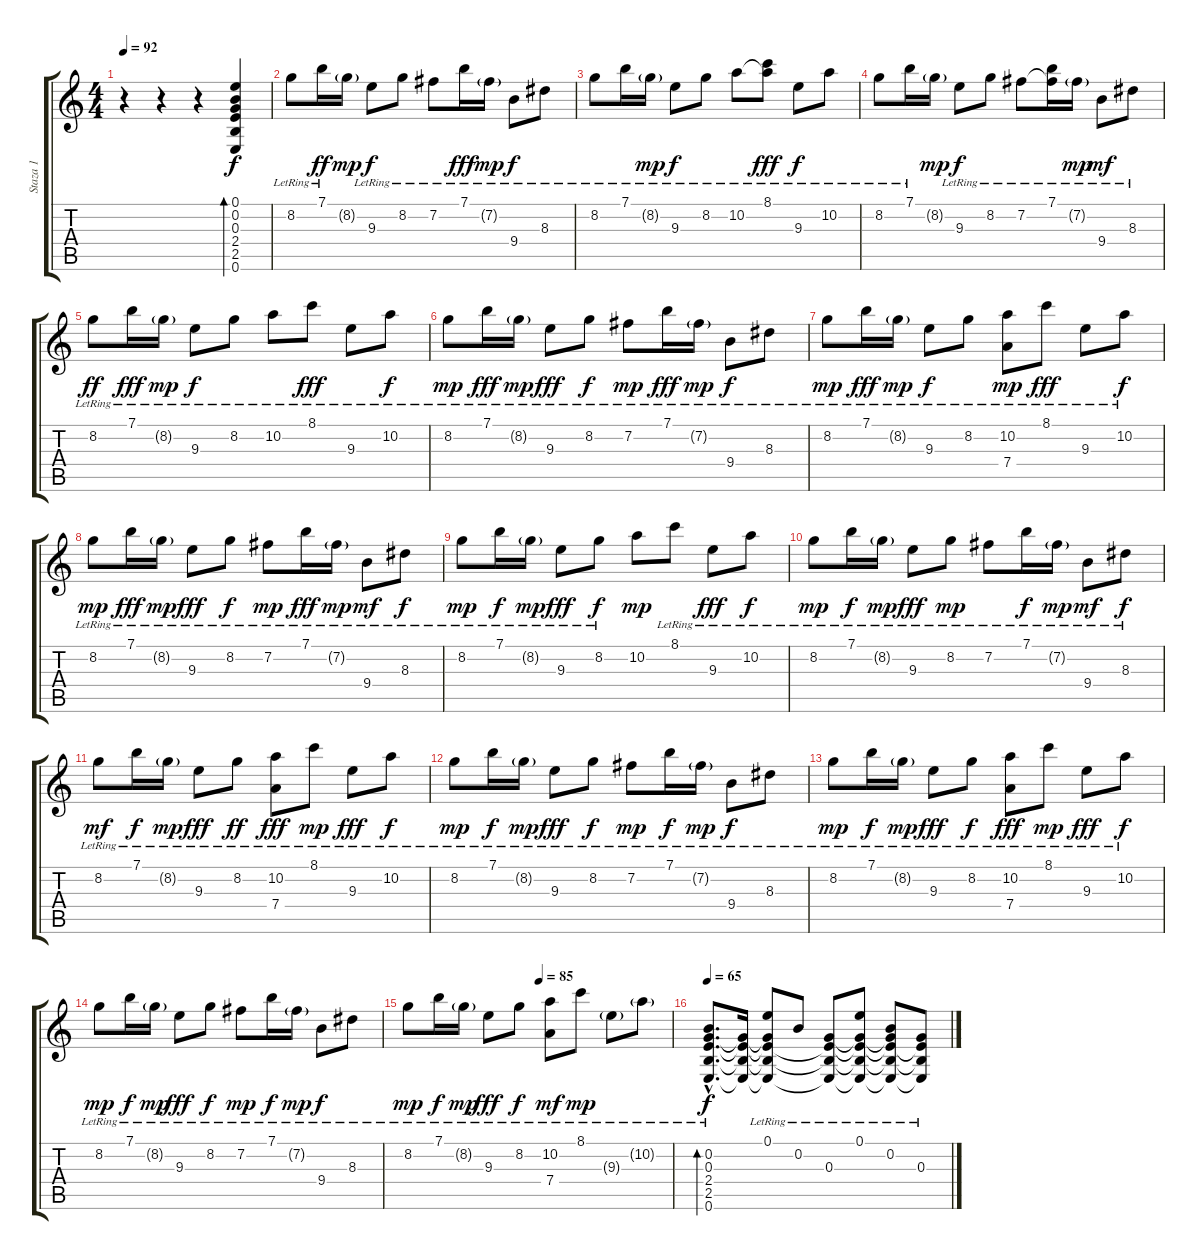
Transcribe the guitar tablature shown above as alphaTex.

\track ("Staza 1" "Staza 1") {instrument acousticguitarsteel}
\staff {score tabs}
\tuning (E4 B3 G3 D3 A2 E2) {hide}
\ts (4 4)
\tempo 92
\clef g2
\ks c
r.4{dy f instrument acousticguitarsteel} r.4 r.4 (0.1 0.2 0.3 2.4 2.5 0.6).4{bd 60} |
8.2{lr}.8 7.1{lr}.16{dy ff} 8.2{g}.16{dy mp} 9.3{lr}.8{dy f} 8.2{lr}.8 7.2{lr}.8 7.1{lr}.16{dy fff} 7.2{g lr}.16{dy mp} 9.4{lr}.8{dy f} 8.3{lr}.8 |
8.2{lr}.8 7.1{lr}.16 8.2{g lr}.16{dy mp} 9.3{lr}.8{dy f} 8.2{lr}.8 10.2{lr}.8 (8.1{lr} 10.2{t}).8{dy fff} 9.3{lr}.8{dy f} 10.2{lr}.8 |
8.2{lr}.8 7.1{lr}.16 8.2{g}.16{dy mp} 9.3{lr}.8{dy f} 8.2{lr}.8 7.2{lr}.8 (7.1{lr} 7.2{t}).16 7.2{g lr}.16{dy mp} 9.4{lr}.8{dy mf} 8.3{lr}.8 |
8.2{lr}.8{dy ff} 7.1{lr}.16{dy fff} 8.2{g lr}.16{dy mp} 9.3{lr}.8{dy f} 8.2{lr}.8 10.2{lr}.8 8.1{lr}.8{dy fff} 9.3{lr}.8 10.2{lr}.8{dy f} |
8.2{lr}.8{dy mp} 7.1{lr}.16{dy fff} 8.2{g lr}.16{dy mp} 9.3{lr}.8{dy fff} 8.2{lr}.8{dy f} 7.2{lr}.8{dy mp} 7.1{lr}.16{dy fff} 7.2{g lr}.16{dy mp} 9.4{lr}.8{dy f} 8.3{lr}.8 |
8.2{lr}.8{dy mp} 7.1{lr}.16{dy fff} 8.2{g lr}.16{dy mp} 9.3{lr}.8{dy f} 8.2{lr}.8 (10.2{lr} 7.4{lr}).8{dy mp} 8.1{lr}.8{dy fff} 9.3{lr}.8 10.2{lr}.8{dy f} |
8.2{lr}.8{dy mp} 7.1{lr}.16{dy fff} 8.2{g lr}.16{dy mp} 9.3{lr}.8{dy fff} 8.2{lr}.8{dy f} 7.2{lr}.8{dy mp} 7.1{lr}.16{dy fff} 7.2{g lr}.16{dy mp} 9.4{lr}.8{dy mf} 8.3{lr}.8{dy f} |
8.2{lr}.8{dy mp} 7.1{lr}.16{dy f} 8.2{g lr}.16{dy mp} 9.3{lr}.8{dy fff} 8.2{lr}.8{dy f} 10.2.8{dy mp} 8.1{lr}.8 9.3{lr}.8{dy fff} 10.2{lr}.8{dy f} |
8.2{lr}.8{dy mp} 7.1{lr}.16{dy f} 8.2{g lr}.16{dy mp} 9.3{lr}.8{dy fff} 8.2{lr}.8{dy mp} 7.2{lr}.8 7.1{lr}.16{dy f} 7.2{g lr}.16{dy mp} 9.4{lr}.8{dy mf} 8.3{lr}.8{dy f} |
8.2{lr}.8{dy mf} 7.1{lr}.16{dy f} 8.2{g lr}.16{dy mp} 9.3{lr}.8{dy fff} 8.2{lr}.8{dy ff} (10.2{lr} 7.4{lr}).8{dy fff} 8.1{lr}.8{dy mp} 9.3{lr}.8{dy fff} 10.2{lr}.8{dy f} |
8.2{lr}.8{dy mp} 7.1{lr}.16{dy f} 8.2{g lr}.16{dy mp} 9.3{lr}.8{dy fff} 8.2{lr}.8{dy f} 7.2{lr}.8{dy mp} 7.1{lr}.16{dy f} 7.2{g lr}.16{dy mp} 9.4{lr}.8{dy f} 8.3{lr}.8 |
8.2{lr}.8{dy mp} 7.1{lr}.16{dy f} 8.2{g lr}.16{dy mp} 9.3{lr}.8{dy fff} 8.2{lr}.8{dy f} (10.2 7.4{lr}).8{dy fff} 8.1{lr}.8{dy mp} 9.3{lr}.8{dy fff} 10.2{lr}.8{dy f} |
8.2{lr}.8{dy mp} 7.1{lr}.16{dy f} 8.2{g lr}.16{dy mp} 9.3{lr}.8{dy fff} 8.2{lr}.8{dy f} 7.2{lr}.8{dy mp} 7.1{lr}.16{dy f} 7.2{g lr}.16{dy mp} 9.4{lr}.8{dy f} 8.3{lr}.8 |
\tempo (85 0.5)
8.2{lr}.8{dy mp} 7.1{lr}.16{dy f} 8.2{g lr}.16{dy mp} 9.3{lr}.8{dy fff} 8.2{lr}.8{dy f} (10.2{lr} 7.4{lr}).8{dy mf} 8.1{lr}.8{dy mp} 9.3{g lr}.8 10.2{g lr}.8 |
\tempo 65
(0.2{hac} 0.3{hac} 2.4{hac lr} 2.5{hac lr} 0.6{hac lr}).8{d bd 30 dy f} (0.3{t} 2.4{t} 2.5{t} 0.6{t}).16 (0.1{lr} 0.3{t} 2.4{t} 2.5{t} 0.6{t}).8 0.2{lr}.8 (0.3{lr} 2.4{t} 2.5{t} 0.6{t}).8 (0.1{lr} 0.3{t} 2.4{t} 2.5{t} 0.6{t}).8 (0.2{lr} 0.3{t} 2.4{t} 2.5{t} 0.6{t}).8 (0.3{lr} 2.4{t} 2.5{t} 0.6{t}).8
